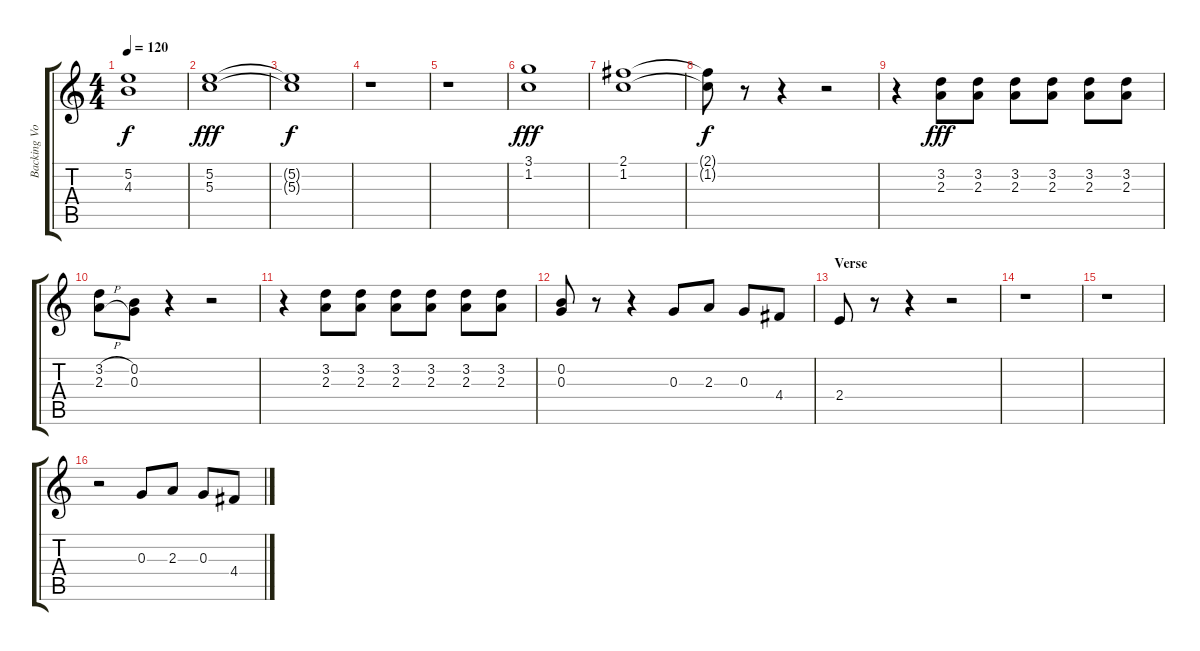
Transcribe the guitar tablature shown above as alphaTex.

\track ("Backing Vocals" "Backing Vo") {instrument acousticguitarnylon}
\staff {score tabs}
\tuning (E4 B3 G3 D3 A2 E2) {hide}
\ts (4 4)
\tempo 120
\clef g2
\ks c
(5.2{t} 4.3{t}).1{dy f} |
(5.2 5.3).1{dy fff} |
(5.2{t} 5.3{t}).1{dy f} |
r.1 |
r.1 |
(3.1 1.2).1{dy fff} |
(2.1 1.2).1 |
(2.1{t} 1.2{t}).8{dy f} r.8 r.4 r.2 |
r.4 (3.2 2.3).8{dy fff} (3.2 2.3).8 (3.2 2.3).8 (3.2 2.3).8 (3.2 2.3).8 (3.2 2.3).8 |
(3.2{h} 2.3{h}).8 (0.2 0.3).8 r.4 r.2 |
r.4 (3.2 2.3).8 (3.2 2.3).8 (3.2 2.3).8 (3.2 2.3).8 (3.2 2.3).8 (3.2 2.3).8 |
(0.2 0.3).8 r.8 r.4 0.3.8{volume 16} 2.3.8 0.3.8 4.4.8 |
\section ("" "Verse")
2.4.8 r.8 r.4 r.2 |
r.1 |
r.1 |
r.2 0.3.8{volume 16} 2.3.8 0.3.8 4.4.8
